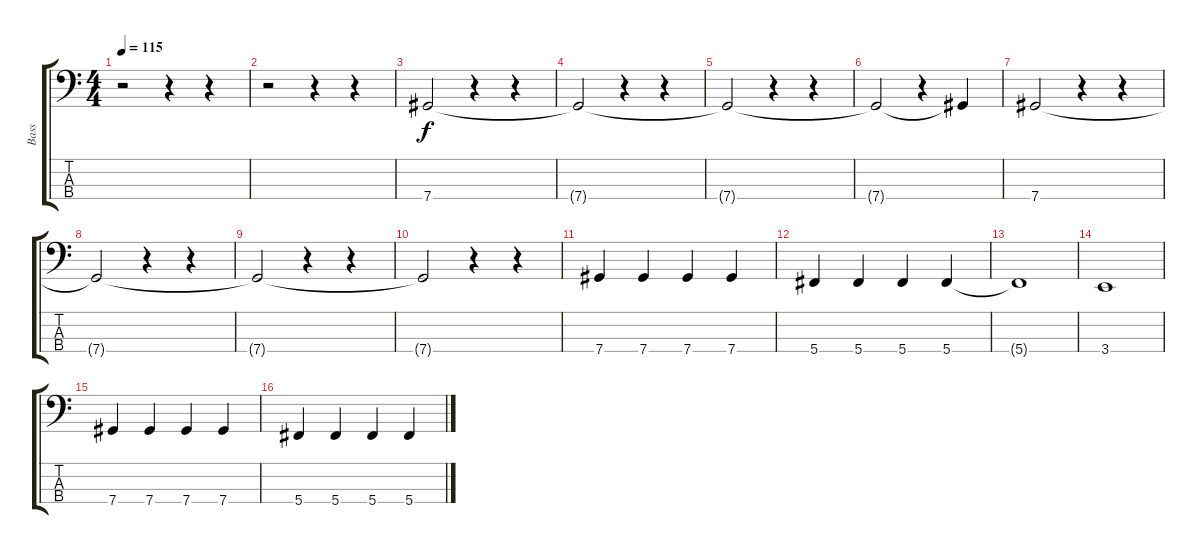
\track ("Bass" "Bass") {instrument electricbassfinger}
\staff {score tabs}
\tuning (E2 B1 Gb1 Db1) {hide}
\ts (4 4)
\tempo 115
\clef f4
\ks c
r.2{dy f} r.4 r.4 |
r.2 r.4 r.4 |
7.4.2 r.4 r.4 |
7.4{t}.2 r.4 r.4 |
7.4{t}.2 r.4 r.4 |
7.4{t}.2 r.4 7.4{t}.4 |
7.4.2 r.4 r.4 |
7.4{t}.2 r.4 r.4 |
7.4{t}.2 r.4 r.4 |
7.4{t}.2 r.4 r.4 |
7.4.4 7.4.4 7.4.4 7.4.4 |
5.4.4 5.4.4 5.4.4 5.4.4 |
5.4{t}.1 |
3.4.1 |
7.4.4 7.4.4 7.4.4 7.4.4 |
5.4.4 5.4.4 5.4.4 5.4.4
